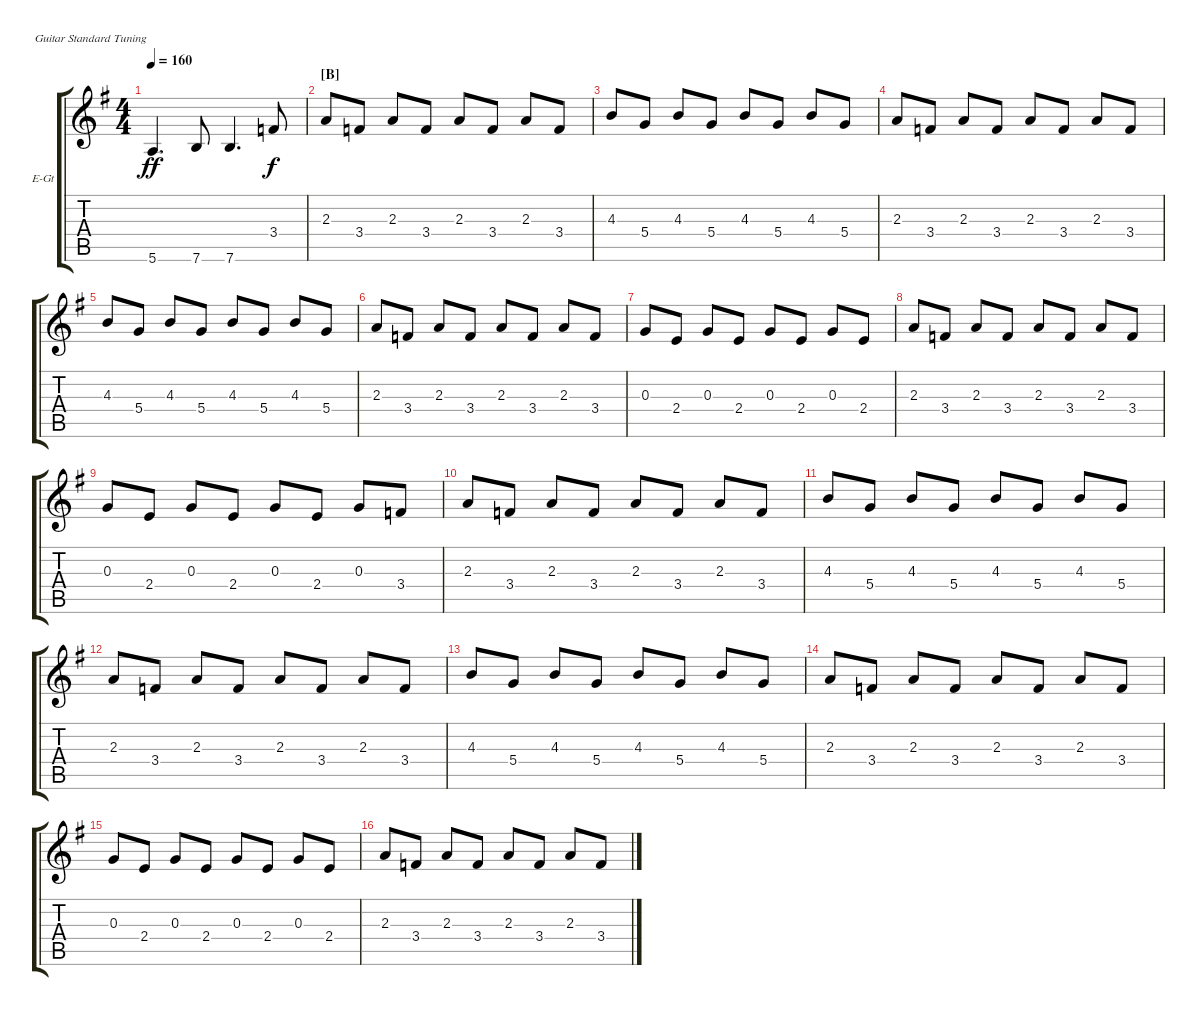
\bracketExtendMode groupsimilarinstruments
\firstSystemTrackNameOrientation horizontal
\otherSystemsTrackNameOrientation horizontal
\track ("Nick Valensi" "E-Gt") {instrument overdrivenguitar}
\staff {score tabs}
\tuning (E4 B3 G3 D3 A2 E2)
\ts (4 4)
\tempo 160
\clef g2
\ks g
5.6.4{d dy ff} 7.6.8 7.6.4{d} 3.4.8{dy f} |
\section ("B" "")
2.3.8 3.4.8 2.3.8 3.4.8 2.3.8 3.4.8 2.3.8 3.4.8 |
4.3.8 5.4.8 4.3.8 5.4.8 4.3.8 5.4.8 4.3.8 5.4.8 |
2.3.8 3.4.8 2.3.8 3.4.8 2.3.8 3.4.8 2.3.8 3.4.8 |
4.3.8 5.4.8 4.3.8 5.4.8 4.3.8 5.4.8 4.3.8 5.4.8 |
2.3.8 3.4.8 2.3.8 3.4.8 2.3.8 3.4.8 2.3.8 3.4.8 |
0.3.8 2.4.8 0.3.8 2.4.8 0.3.8 2.4.8 0.3.8 2.4.8 |
2.3.8 3.4.8 2.3.8 3.4.8 2.3.8 3.4.8 2.3.8 3.4.8 |
0.3.8 2.4.8 0.3.8 2.4.8 0.3.8 2.4.8 0.3.8 3.4.8 |
2.3.8 3.4.8 2.3.8 3.4.8 2.3.8 3.4.8 2.3.8 3.4.8 |
4.3.8 5.4.8 4.3.8 5.4.8 4.3.8 5.4.8 4.3.8 5.4.8 |
2.3.8 3.4.8 2.3.8 3.4.8 2.3.8 3.4.8 2.3.8 3.4.8 |
4.3.8 5.4.8 4.3.8 5.4.8 4.3.8 5.4.8 4.3.8 5.4.8 |
2.3.8 3.4.8 2.3.8 3.4.8 2.3.8 3.4.8 2.3.8 3.4.8 |
0.3.8 2.4.8 0.3.8 2.4.8 0.3.8 2.4.8 0.3.8 2.4.8 |
2.3.8 3.4.8 2.3.8 3.4.8 2.3.8 3.4.8 2.3.8 3.4.8
